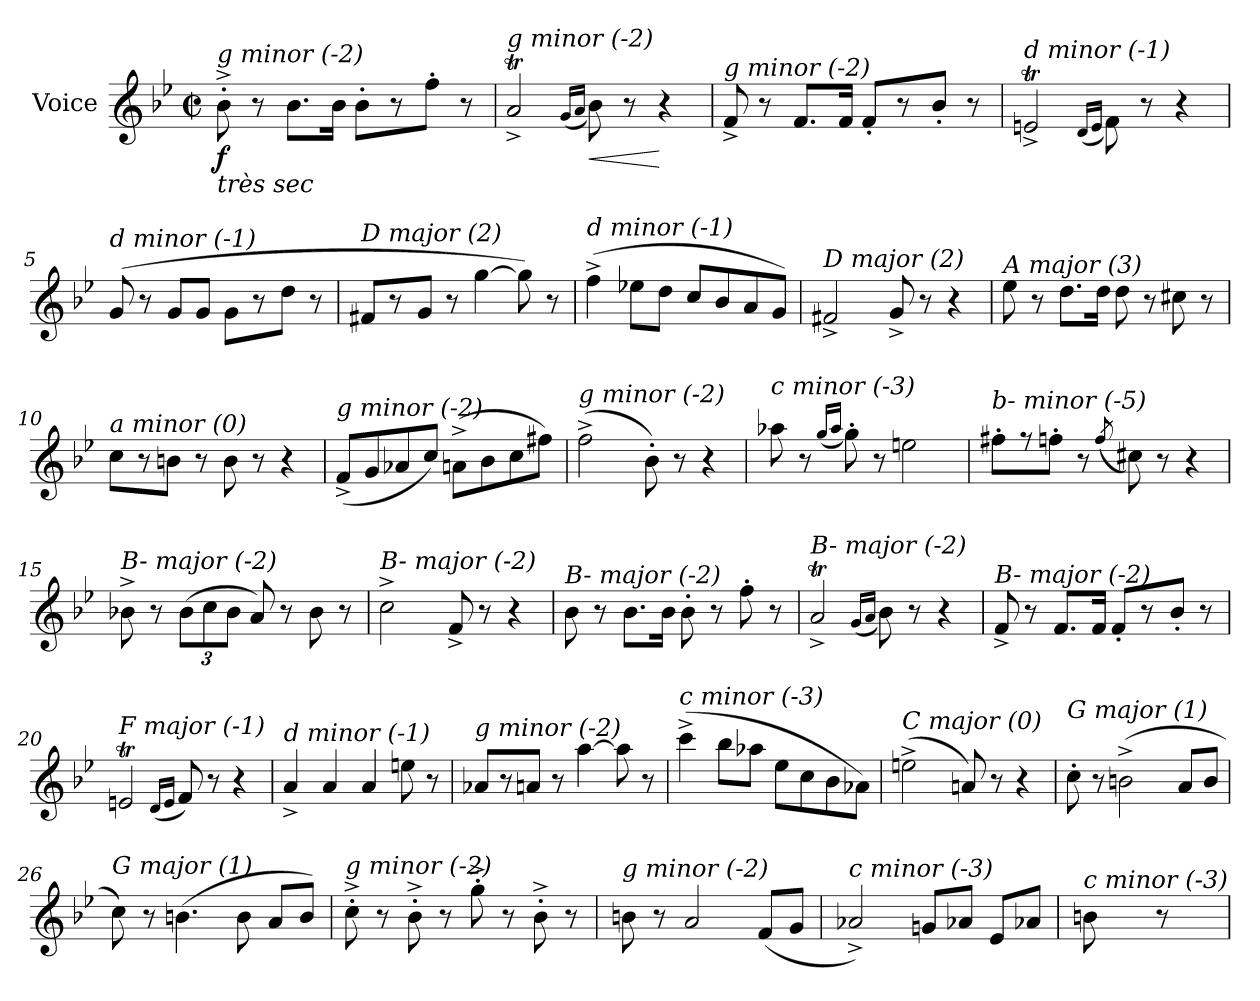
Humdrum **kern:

**kern	**dynam
*part1	*part1
*staff1	*staff1
*I"Voice	*
*I'V	*
*clefG2	*
*k[b-e-]	*
*M2/2	*
*met(c|)	*
*MM288	*
=1	=1
!LO:TX:b:i:t=très sec	!
!LO:TX:i:t=g minor (-2)	!
!	!LO:DY:b
8b-'^\	f
8r	.
8.b-\L	.
16b-\Jk	.
8b-'\L	.
8r	.
8ff'\J	.
8r	.
=2	=2
!LO:TX:i:t=g minor (-2)	!
2at^/	.
(<16qg/LL	.
16qa/JJ	.
!	!LO:HP:b
8b-\)	<
8r	.
4r	[
=3	=3
!LO:TX:i:t=g minor (-2)	!
8f^/	.
8r	.
8.f/L	.
16f/Jk	.
8f'/L	.
8r	.
8b-'/J	.
8r	.
=4	=4
!LO:TX:i:t=d minor (-1)	!
2ent^/	.
(<16qd/LL	.
16qe/JJ	.
8f\)	.
8r	.
4r	.
=5	=5
!LO:TX:i:t=d minor (-1)	!
(>8g/	.
8r	.
8g/L	.
8g/J	.
8g\L	.
8r	.
8dd\J	.
8r	.
!!LO:LB:g=z
=6	=6
!LO:TX:i:t=D major (2)	!
8f#X/L	.
8r	.
8g/J	.
8r	.
[4gg\	.
8gg\])	.
8r	.
=7	=7
!LO:TX:i:t=d minor (-1)	!
(>4ff^\	.
8ee-X\L	.
8dd\J	.
8cc/L	.
8b-/	.
8a/	.
8g/J)	.
=8	=8
!LO:TX:i:t=D major (2)	!
2f#X^/	.
8g^/	.
8r	.
4r	.
=9	=9
!LO:TX:i:t=A major (3)	!
8ee-\	.
8r	.
8.dd\L	.
16dd\Jk	.
8dd\	.
8r	.
8cc#Xi\	.
8r	.
=10	=10
!LO:TX:i:t=a minor (0)	!
8cc\L	.
8r	.
8bn\J	.
8r	.
8b\	.
8r	.
4r	.
!!LO:LB:g=z
=11	=11
!LO:TX:i:t=g minor (-2)	!
(<8f^/L	.
8g/	.
8a-X/	.
8cc/J)	.
(>8an^\L	.
8b-\	.
8cc\	.
8ff#Xi\J)	.
=12	=12
!LO:TX:i:t=g minor (-2)	!
(>2ff^\	.
8b-'\)	.
8r	.
4r	.
=13	=13
!LO:TX:i:t=c minor (-3)	!
8aa-X\	.
8r	.
(<16qgg/LL	.
16qaa-/JJ	.
8gg'\)	.
8r	.
2een\	.
=14	=14
!LO:TX:i:t=b- minor (-5)	!
8ff#X'i\L	.
8r	.
8ff'\J	.
8r	.
(<8qff/	.
8cc#Xi\)	.
8r	.
4r	.
=15	=15
!LO:TX:i:t=B- major (-2)	!
8b-X^\	.
8r	.
*Xbrackettup	*
(>12b-\L	.
12cc\	.
12b-\J	.
8a/)	.
8r	.
8b-\	.
8r	.
!!LO:LB:g=z
=16	=16
!LO:TX:i:t=B- major (-2)	!
2cc^\	.
8f^/	.
8r	.
4r	.
=17	=17
!LO:TX:i:t=B- major (-2)	!
8b-\	.
8r	.
8.b-\L	.
16b-\Jk	.
8b-'\	.
8r	.
8ff'\	.
8r	.
=18	=18
!LO:TX:i:t=B- major (-2)	!
2at^/	.
(<16qg/LL	.
16qa/JJ	.
8b-\)	.
8r	.
4r	.
=19	=19
!LO:TX:i:t=B- major (-2)	!
8f^/	.
8r	.
8.f/L	.
16f/Jk	.
8f'/L	.
8r	.
8b-'/J	.
8r	.
=20	=20
!LO:TX:i:t=F major (-1)	!
2ent/	.
(<16qd/LL	.
16qe/JJ	.
8f/)	.
8r	.
4r	.
!!LO:LB:g=z
=21	=21
!LO:TX:i:t=d minor (-1)	!
4a^/	.
4a/	.
4a/	.
8een\	.
8r	.
=22	=22
!LO:TX:i:t=g minor (-2)	!
8a-Xi/L	.
8r	.
8a/J	.
8r	.
[4aa\	.
8aa\]	.
8r	.
=23	=23
!LO:TX:i:t=c minor (-3)	!
(>4ccc^\	.
8bb-\L	.
8aa-X\J	.
8ee-\L	.
8cc\	.
8b-\	.
8a-X\J)	.
=24	=24
!LO:TX:i:t=C major (0)	!
(>2een^\	.
8an/)	.
8r	.
4r	.
=25	=25
!LO:TX:i:t=G major (1)	!
8cc'\	.
8r	.
(>2bn^\	.
8a/L	.
8b/J	.
!!LO:LB:g=z
=26	=26
!LO:TX:i:t=G major (1)	!
8cc\)	.
8r	.
(>4.bn\	.
8b\	.
8a/L	.
8b/J)	.
=27	=27
!LO:TX:i:t=g minor (-2)	!
8cc'^\	.
8r	.
8b-'^\	.
8r	.
8gg'^\	.
8r	.
8b-'^\	.
8r	.
=28	=28
!LO:TX:i:t=g minor (-2)	!
8bn\	.
8r	.
2a/	.
(<8f/L	.
8g/J	.
=29	=29
!LO:TX:i:t=c minor (-3)	!
2a-X^i/)	.
8gn/L	.
8a-Xi/J	.
8e-/L	.
8a-Xi/J	.
=30	=30
!LO:TX:i:t=c minor (-3)	!
8bn\	.
8r	.
=	=
*-	*-
